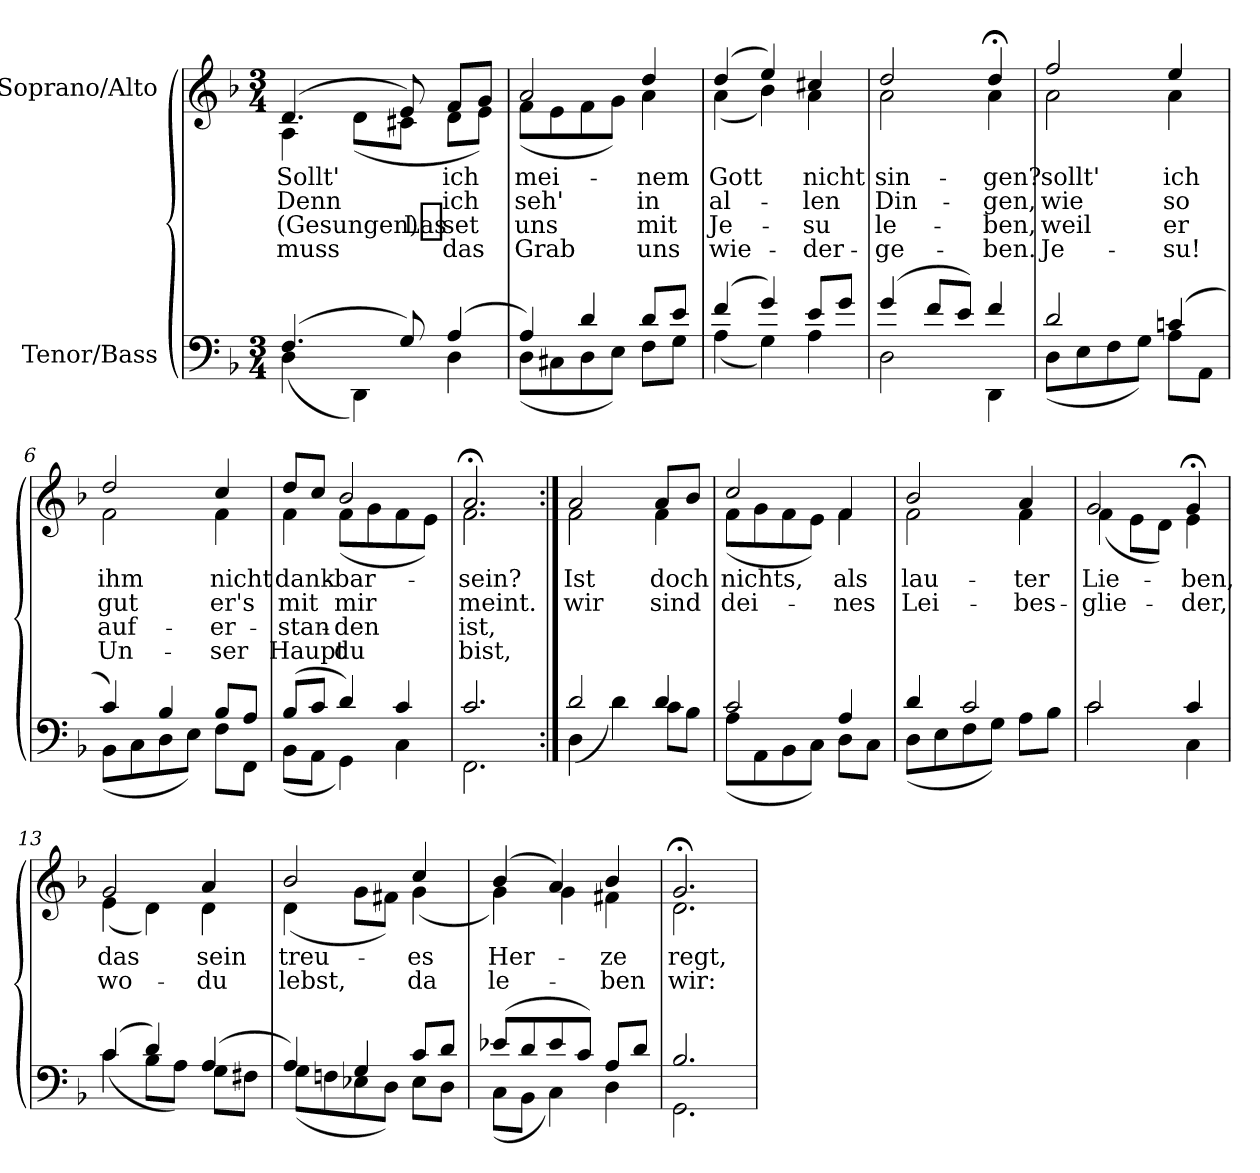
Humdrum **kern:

**kern	**kern	**text	**text	**text	**text
*part2	*part1	*part1	*part1	*part1	*part1
*staff2	*staff1	*staff1	*staff1	*staff1	*staff1
*I"Tenor/Bass	*I"Soprano/Alto	*	*	*	*
*clefF4	*clefG2	*	*	*	*
*k[b-]	*k[b-]	*	*	*	*
*M3/4	*M3/4	*	*	*	*
=1	=1	=1	=1	=1	=1
*^	*	*	*	*	*
!	!	!	!LO:LY:b	!LO:LY:b	!LO:LY:b	!LO:LY:b
*	*	*^	*	*	*	*
(4.F/	(4D\	(4.d/	4A\	Sollt'	Denn	(Gesungen) Las-	muss
.	4DD\)	.	(8d\L	.	.	.	.
8G/)	.	8e/)	8c#X\J	.	.	.	.
!	!	!	!	!LO:LY:b	!LO:LY:b	!LO:LY:b	!LO:LY:b
(4A/	4D\	8f/L	8d\L	ich	ich	-set	das
.	.	8g/J	8e\J)	.	.	.	.
=2	=2	=2	=2	=2	=2	=2	=2
!	!	!	!	!LO:LY:b	!LO:LY:b	!LO:LY:b	!LO:LY:b
4A/)	(8D\L	2a/	(8f\L	mei-	seh'	uns	Grab
.	8C#X\	.	8e\	.	.	.	.
4d/	8D\	.	8f\	.	.	.	.
.	8E\J)	.	8g\J)	.	.	.	.
!	!	!	!	!LO:LY:b	!LO:LY:b	!LO:LY:b	!LO:LY:b
8d/L	8F\L	4dd/	4a\	nem	in	mit	uns
8e/J	8G\J	.	.	.	.	.	.
=3	=3	=3	=3	=3	=3	=3	=3
!	!	!	!	!LO:LY:b	!LO:LY:b	!LO:LY:b	!LO:LY:b
(4f/	(4A\	(4dd/	(4a\	Gott	al-	Je-	wie-
4g/)	4G\)	4ee/)	4b-\)	.	.	.	.
!	!	!	!	!LO:LY:b	!LO:LY:b	!LO:LY:b	!LO:LY:b
8e/L	4A\	4cc#X/	4a\	nicht	-len	-su	-der-
8g/J	.	.	.	.	.	.	.
=4	=4	=4	=4	=4	=4	=4	=4
!	!	!	!	!LO:LY:b	!LO:LY:b	!LO:LY:b	!LO:LY:b
(4g/	2D\	2dd/	2a\	sin-	Din-	le-	-ge-
8f/L	.	.	.	.	.	.	.
8e/J)	.	.	.	.	.	.	.
!	!	!	!	!LO:LY:b	!LO:LY:b	!LO:LY:b	!LO:LY:b
4f/	4DD\	4dd;</	4a\	-gen?	-gen,	-ben,	-ben.
!!LO:LB:g=z	!!
=5	=5	=5	=5	=5	=5	=5	=5
!	!	!	!	!LO:LY:b	!LO:LY:b	!LO:LY:b	!LO:LY:b
2d/	(8D\L	2ff/	2a\	sollt'	wie	weil	Je-
.	8E\	.	.	.	.	.	.
.	8F\	.	.	.	.	.	.
.	8G\J)	.	.	.	.	.	.
!	!	!	!	!LO:LY:b	!LO:LY:b	!LO:LY:b	!LO:LY:b
(4cn/	8A\L	4ee/	4a\	ich	so	er	-su!
.	8AA\J	.	.	.	.	.	.
=6	=6	=6	=6	=6	=6	=6	=6
!	!	!	!	!LO:LY:b	!LO:LY:b	!LO:LY:b	!LO:LY:b
4c/)	(8BB-\L	2dd/	2f\	ihm	gut	auf-	Un-
.	8C\	.	.	.	.	.	.
4B-/	8D\	.	.	.	.	.	.
.	8E\J)	.	.	.	.	.	.
!	!	!	!	!LO:LY:b	!LO:LY:b	!LO:LY:b	!LO:LY:b
8B-/L	8F\L	4cc/	4f\	nicht	er's	-er-	-ser
8A/J	8FF\J	.	.	.	.	.	.
=7	=7	=7	=7	=7	=7	=7	=7
!	!	!	!	!LO:LY:b	!LO:LY:b	!LO:LY:b	!LO:LY:b
(8B-/L	(8BB-\L	8dd/L	4f\	dank-	mit	-stan-	Haupt
8c/J	8AA\J	8cc/J	.	.	.	.	.
!	!	!	!	!LO:LY:b	!LO:LY:b	!LO:LY:b	!LO:LY:b
4d/)	4GG\)	2b-/	(8f\L	bar-	mir	-den	du
.	.	.	8g\	.	.	.	.
4c/	4C\	.	8f\	.	.	.	.
.	.	.	8e\J)	.	.	.	.
=8	=8	=8	=8	=8	=8	=8	=8
!	!	!	!	!LO:LY:b	!LO:LY:b	!LO:LY:b	!LO:LY:b
2.c/	2.FF\	2.a;</	2.f\	-sein?	meint.	ist,	bist,
!!LO:LB:g=z	!!
=9:|!	=9:|!	=9:|!	=9:|!	=9:|!	=9:|!	=9:|!	=9:|!
!	!	!	!	!LO:LY:b	!LO:LY:b	!	!
2d/	(4D\	2a/	2f\	Ist	wir	.	.
.	4d\)	.	.	.	.	.	.
!	!	!	!	!LO:LY:b	!LO:LY:b	!	!
4d/	8c\L	8a/L	4f\	doch	sind	.	.
.	8B-\J	8b-/J	.	.	.	.	.
=10	=10	=10	=10	=10	=10	=10	=10
!	!	!	!	!LO:LY:b	!LO:LY:b	!	!
2c/	(8A\L	2cc/	(8f\L	nichts,	dei-	.	.
.	8AA\	.	8g\	.	.	.	.
.	8BB-\	.	8f\	.	.	.	.
.	8C\J)	.	8e\J)	.	.	.	.
!	!	!	!	!LO:LY:b	!LO:LY:b	!	!
4A/	8D\L	4f/	4f\	als	-nes	.	.
.	8C\J	.	.	.	.	.	.
=11	=11	=11	=11	=11	=11	=11	=11
!	!	!	!	!LO:LY:b	!LO:LY:b	!	!
4d/	(8D\L	2b-/	2f\	lau-	Lei-	.	.
.	8E\	.	.	.	.	.	.
2c/	8F\	.	.	.	.	.	.
.	8G\J)	.	.	.	.	.	.
!	!	!	!	!LO:LY:b	!LO:LY:b	!	!
.	8A\L	4a/	4f\	-ter	-bes-	.	.
.	8B-\J	.	.	.	.	.	.
!!LO:LB:g=z	!!
=12	=12	=12	=12	=12	=12	=12	=12
!	!	!	!	!LO:LY:b	!LO:LY:b	!	!
2c/	2c\	2g/	(4f\	Lie-	-glie-	.	.
.	.	.	8e\L	.	.	.	.
.	.	.	8d\J)	.	.	.	.
!	!	!	!	!LO:LY:b	!LO:LY:b	!	!
4c/	4C\	4g;</	4e\	-ben,	-der,	.	.
=13	=13	=13	=13	=13	=13	=13	=13
!	!	!	!	!LO:LY:b	!LO:LY:b	!	!
(4c/	(4c\	2g/	(4e\	das	wo-	.	.
4d/)	8B-\L	.	4d\)	.	.	.	.
.	8A\J)	.	.	.	.	.	.
!	!	!	!	!LO:LY:b	!LO:LY:b	!	!
(4A/	8G\L	4a/	4d\	sein	-du	.	.
.	8F#X\J	.	.	.	.	.	.
=14	=14	=14	=14	=14	=14	=14	=14
!	!	!	!	!LO:LY:b	!LO:LY:b	!	!
4A/)	(8G\L	2b-/	(4d\	treu-	lebst,	.	.
.	8Fn\	.	.	.	.	.	.
4G/	8E-X\	.	8g\L	.	.	.	.
.	8D\J)	.	8f#X\J)	.	.	.	.
!	!	!	!	!LO:LY:b	!LO:LY:b	!	!
8c/L	8E-\L	4cc/	(4g\	-es	da	.	.
8d/J	8D\J	.	.	.	.	.	.
=15	=15	=15	=15	=15	=15	=15	=15
!	!	!	!	!LO:LY:b	!LO:LY:b	!	!
(8e-X/L	(8C\L	(4b-/	4g\)	Her-	le-	.	.
8d/	8BB-\J	.	.	.	.	.	.
8e-/	4C\)	4a/)	4g\	.	.	.	.
8c/J)	.	.	.	.	.	.	.
!	!	!	!	!LO:LY:b	!LO:LY:b	!	!
8A/L	4D\	4b-/	4f#X\	-ze	-ben	.	.
8d/J	.	.	.	.	.	.	.
=16	=16	=16	=16	=16	=16	=16	=16
!	!	!	!	!LO:LY:b	!LO:LY:b	!	!
2.B-/	2.GG\	2.g;</	2.d\	regt,	wir:	.	.
*v	*v	*	*	*	*	*	*
*	*v	*v	*	*	*	*
=	=	=	=	=	=
*-	*-	*-	*-	*-	*-
